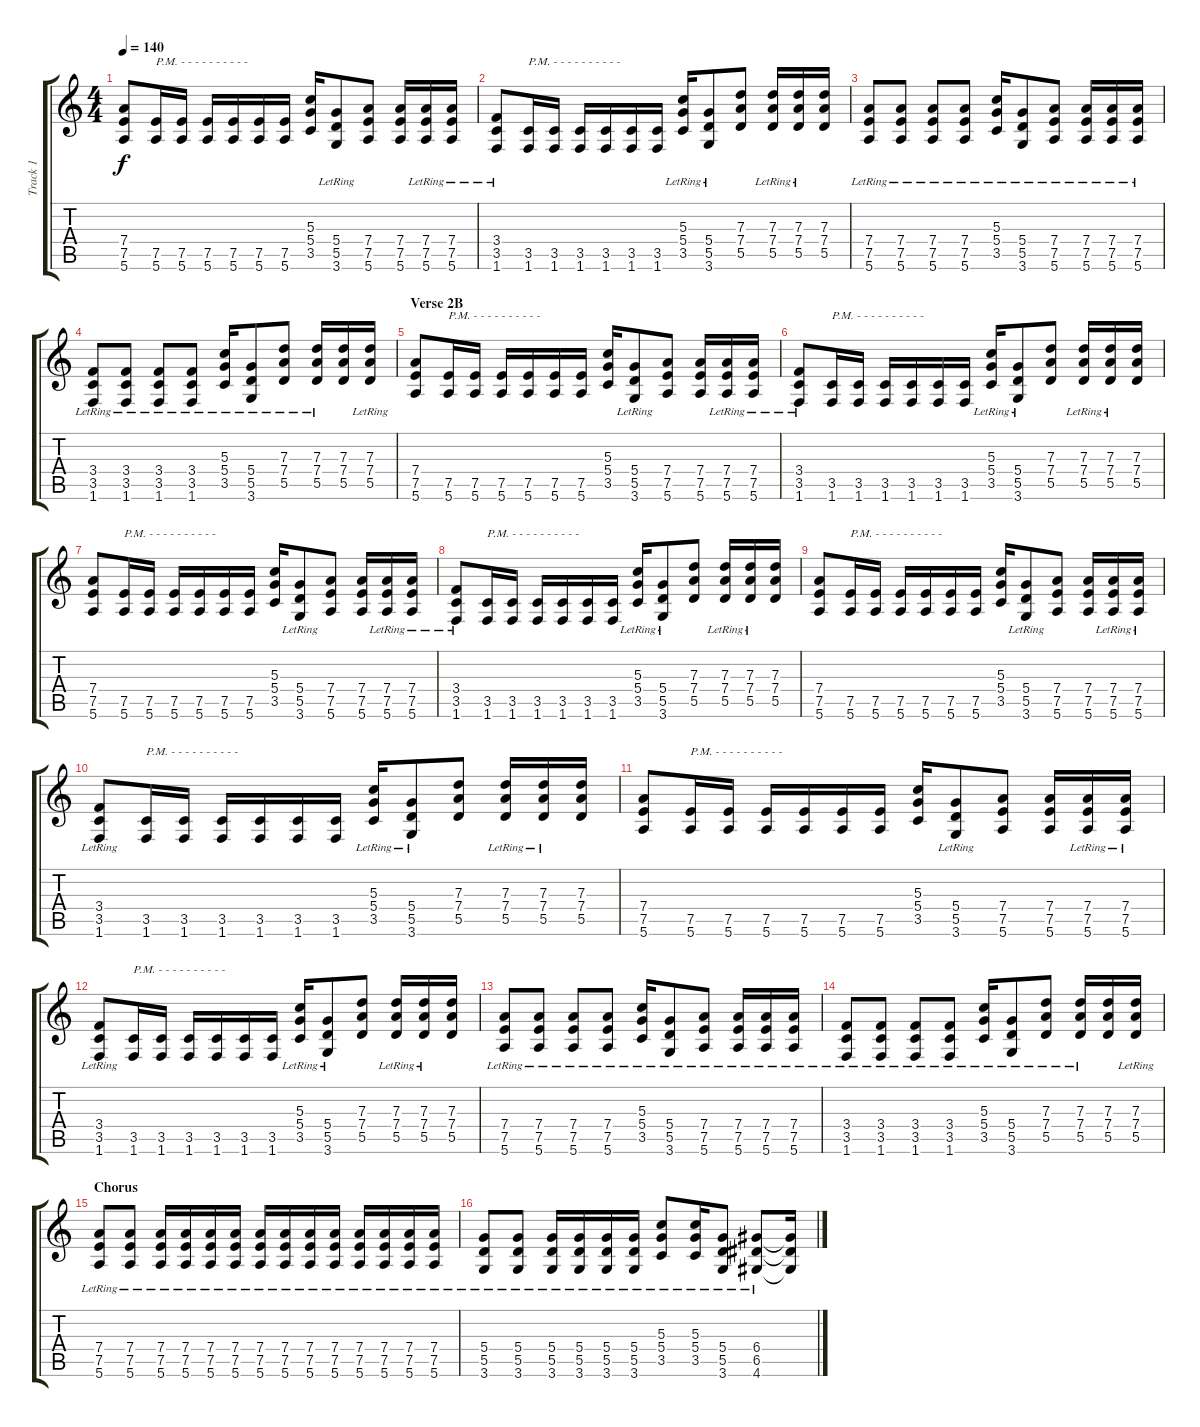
\track ("Track 1" "Track 1") {instrument distortionguitar}
\staff {score tabs}
\tuning (E4 B3 G3 D3 A2 E2) {hide}
\ts (4 4)
\tempo 140
\clef g2
\ks c
(7.4 7.5 5.6).8{dy f} (7.5 5.6).16{txt "P.M. - - - - - - - - - -"} (7.5 5.6).16 (7.5 5.6).16 (7.5 5.6).16 (7.5 5.6).16 (7.5 5.6).16 (5.3 5.4 3.5).16 (5.4 5.5 3.6{lr}).8 (7.4 7.5 5.6).8 (7.4 7.5 5.6).16 (7.4{lr} 7.5 5.6).16 (7.4{lr} 7.5{lr} 5.6{lr}).16 |
(3.4 3.5{lr} 1.6{lr}).8 (3.5 1.6).16{txt "P.M. - - - - - - - - - -"} (3.5 1.6).16 (3.5 1.6).16 (3.5 1.6).16 (3.5 1.6).16 (3.5 1.6).16 (5.3 5.4{lr} 3.5{lr}).16 (5.4{lr} 5.5{lr} 3.6).8 (7.3 7.4 5.5).8 (7.3 7.4 5.5{lr}).16 (7.3{lr} 7.4{lr} 5.5{lr}).16 (7.3 7.4 5.5).16 |
(7.4{lr} 7.5{lr} 5.6{lr}).8 (7.4{lr} 7.5{lr} 5.6{lr}).8 (7.4{lr} 7.5{lr} 5.6{lr}).8 (7.4{lr} 7.5{lr} 5.6).8 (5.3 5.4{lr} 3.5{lr}).16 (5.4{lr} 5.5{lr} 3.6{lr}).8 (7.4{lr} 7.5{lr} 5.6{lr}).8 (7.4{lr} 7.5{lr} 5.6{lr}).16 (7.4{lr} 7.5{lr} 5.6{lr}).16 (7.4{lr} 7.5{lr} 5.6{lr}).16 |
(3.4{lr} 3.5{lr} 1.6{lr}).8 (3.4{lr} 3.5{lr} 1.6{lr}).8 (3.4{lr} 3.5{lr} 1.6{lr}).8 (3.4{lr} 3.5{lr} 1.6).8 (5.3 5.4{lr} 3.5{lr}).16 (5.4{lr} 5.5{lr} 3.6).8 (7.3{lr} 7.4{lr} 5.5{lr}).8 (7.3{lr} 7.4{lr} 5.5{lr}).16 (7.3 7.4 5.5).16 (7.3 7.4{lr} 5.5{lr}).16 |
\section ("" "Verse 2B")
(7.4 7.5 5.6).8 (7.5 5.6).16{txt "P.M. - - - - - - - - - -"} (7.5 5.6).16 (7.5 5.6).16 (7.5 5.6).16 (7.5 5.6).16 (7.5 5.6).16 (5.3 5.4 3.5).16 (5.4 5.5 3.6{lr}).8 (7.4 7.5 5.6).8 (7.4 7.5 5.6).16 (7.4{lr} 7.5 5.6).16 (7.4{lr} 7.5{lr} 5.6{lr}).16 |
(3.4 3.5{lr} 1.6{lr}).8 (3.5 1.6).16{txt "P.M. - - - - - - - - - -"} (3.5 1.6).16 (3.5 1.6).16 (3.5 1.6).16 (3.5 1.6).16 (3.5 1.6).16 (5.3 5.4{lr} 3.5{lr}).16 (5.4{lr} 5.5{lr} 3.6).8 (7.3 7.4 5.5).8 (7.3 7.4 5.5{lr}).16 (7.3{lr} 7.4{lr} 5.5{lr}).16 (7.3 7.4 5.5).16 |
(7.4 7.5 5.6).8 (7.5 5.6).16{txt "P.M. - - - - - - - - - -"} (7.5 5.6).16 (7.5 5.6).16 (7.5 5.6).16 (7.5 5.6).16 (7.5 5.6).16 (5.3 5.4 3.5).16 (5.4 5.5 3.6{lr}).8 (7.4 7.5 5.6).8 (7.4 7.5 5.6).16 (7.4{lr} 7.5 5.6).16 (7.4{lr} 7.5{lr} 5.6{lr}).16 |
(3.4 3.5{lr} 1.6{lr}).8 (3.5 1.6).16{txt "P.M. - - - - - - - - - -"} (3.5 1.6).16 (3.5 1.6).16 (3.5 1.6).16 (3.5 1.6).16 (3.5 1.6).16 (5.3 5.4{lr} 3.5{lr}).16 (5.4{lr} 5.5{lr} 3.6).8 (7.3 7.4 5.5).8 (7.3 7.4 5.5{lr}).16 (7.3{lr} 7.4{lr} 5.5{lr}).16 (7.3 7.4 5.5).16 |
(7.4 7.5 5.6).8 (7.5 5.6).16{txt "P.M. - - - - - - - - - -"} (7.5 5.6).16 (7.5 5.6).16 (7.5 5.6).16 (7.5 5.6).16 (7.5 5.6).16 (5.3 5.4 3.5).16 (5.4 5.5 3.6{lr}).8 (7.4 7.5 5.6).8 (7.4 7.5 5.6).16 (7.4{lr} 7.5 5.6).16 (7.4{lr} 7.5{lr} 5.6{lr}).16 |
(3.4 3.5{lr} 1.6{lr}).8 (3.5 1.6).16{txt "P.M. - - - - - - - - - -"} (3.5 1.6).16 (3.5 1.6).16 (3.5 1.6).16 (3.5 1.6).16 (3.5 1.6).16 (5.3 5.4{lr} 3.5{lr}).16 (5.4{lr} 5.5{lr} 3.6).8 (7.3 7.4 5.5).8 (7.3 7.4 5.5{lr}).16 (7.3{lr} 7.4{lr} 5.5{lr}).16 (7.3 7.4 5.5).16 |
(7.4 7.5 5.6).8 (7.5 5.6).16{txt "P.M. - - - - - - - - - -"} (7.5 5.6).16 (7.5 5.6).16 (7.5 5.6).16 (7.5 5.6).16 (7.5 5.6).16 (5.3 5.4 3.5).16 (5.4 5.5 3.6{lr}).8 (7.4 7.5 5.6).8 (7.4 7.5 5.6).16 (7.4{lr} 7.5 5.6).16 (7.4{lr} 7.5{lr} 5.6{lr}).16 |
(3.4 3.5{lr} 1.6{lr}).8 (3.5 1.6).16{txt "P.M. - - - - - - - - - -"} (3.5 1.6).16 (3.5 1.6).16 (3.5 1.6).16 (3.5 1.6).16 (3.5 1.6).16 (5.3 5.4{lr} 3.5{lr}).16 (5.4{lr} 5.5{lr} 3.6).8 (7.3 7.4 5.5).8 (7.3 7.4 5.5{lr}).16 (7.3{lr} 7.4{lr} 5.5{lr}).16 (7.3 7.4 5.5).16 |
(7.4{lr} 7.5{lr} 5.6{lr}).8 (7.4{lr} 7.5{lr} 5.6{lr}).8 (7.4{lr} 7.5{lr} 5.6{lr}).8 (7.4{lr} 7.5{lr} 5.6).8 (5.3 5.4{lr} 3.5{lr}).16 (5.4{lr} 5.5{lr} 3.6{lr}).8 (7.4{lr} 7.5{lr} 5.6{lr}).8 (7.4{lr} 7.5{lr} 5.6{lr}).16 (7.4{lr} 7.5{lr} 5.6{lr}).16 (7.4{lr} 7.5{lr} 5.6{lr}).16 |
(3.4{lr} 3.5{lr} 1.6{lr}).8 (3.4{lr} 3.5{lr} 1.6{lr}).8 (3.4{lr} 3.5{lr} 1.6{lr}).8 (3.4{lr} 3.5{lr} 1.6).8 (5.3 5.4{lr} 3.5{lr}).16 (5.4{lr} 5.5{lr} 3.6).8 (7.3{lr} 7.4{lr} 5.5{lr}).8 (7.3{lr} 7.4{lr} 5.5{lr}).16 (7.3 7.4 5.5).16 (7.3 7.4{lr} 5.5{lr}).16 |
\section ("" "Chorus")
(7.4{lr} 7.5{lr} 5.6{lr}).8 (7.4{lr} 7.5{lr} 5.6{lr}).8 (7.4{lr} 7.5{lr} 5.6{lr}).16 (7.4{lr} 7.5{lr} 5.6{lr}).16 (7.4{lr} 7.5{lr} 5.6{lr}).16 (7.4{lr} 7.5{lr} 5.6{lr}).16 (7.4{lr} 7.5{lr} 5.6{lr}).16 (7.4{lr} 7.5{lr} 5.6{lr}).16 (7.4{lr} 7.5{lr} 5.6{lr}).16 (7.4{lr} 7.5{lr} 5.6{lr}).16 (7.4{lr} 7.5{lr} 5.6{lr}).16 (7.4{lr} 7.5{lr} 5.6{lr}).16 (7.4{lr} 7.5{lr} 5.6{lr}).16 (7.4{lr} 7.5{lr} 5.6{lr}).16 |
(5.4{lr} 5.5{lr} 3.6{lr}).8 (5.4{lr} 5.5{lr} 3.6{lr}).8 (5.4{lr} 5.5{lr} 3.6{lr}).16 (5.4{lr} 5.5{lr} 3.6{lr}).16 (5.4{lr} 5.5{lr} 3.6{lr}).16 (5.4{lr} 5.5{lr} 3.6).16 (5.3{lr} 5.4{lr} 3.5{lr}).8 (5.3 5.4{lr} 3.5{lr}).16 (5.4{lr} 5.5{lr} 3.6{lr}).8 (6.4{lr} 6.5{lr} 4.6{lr}).8 (6.4{t} 6.5{t} 4.6{t}).16
